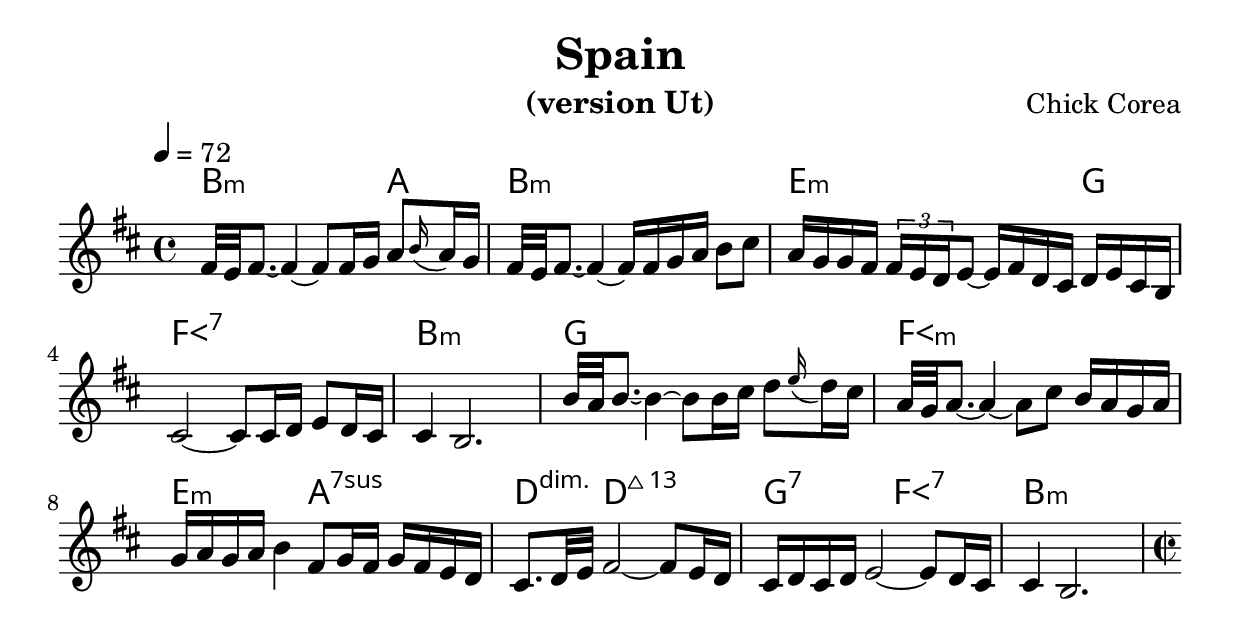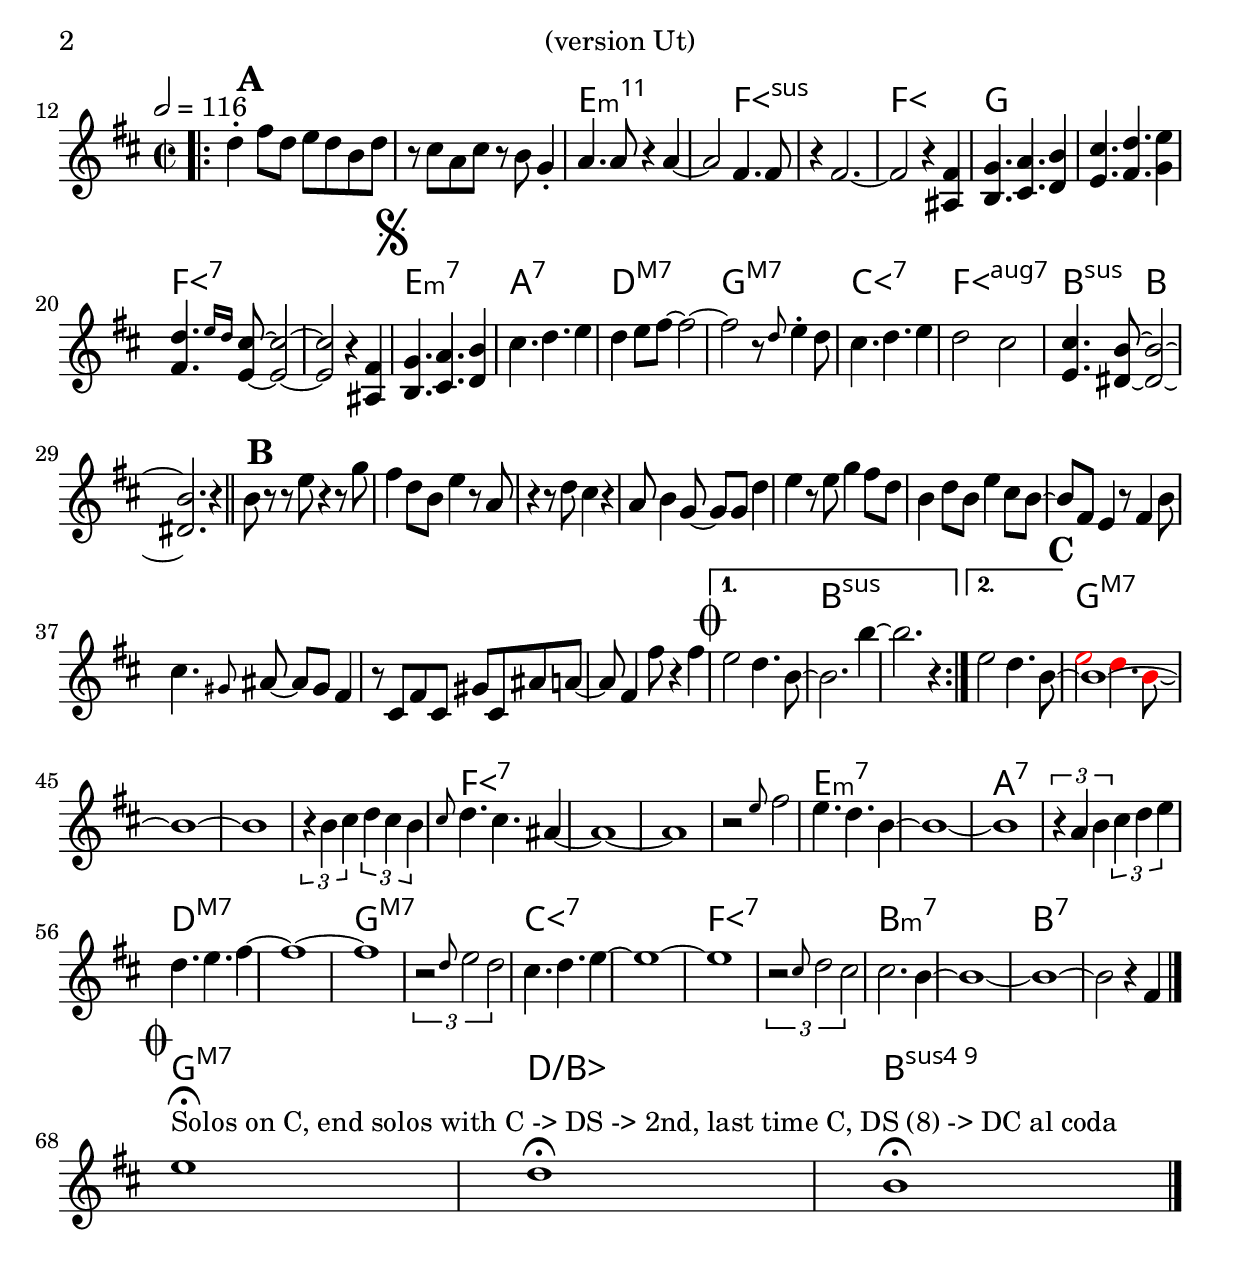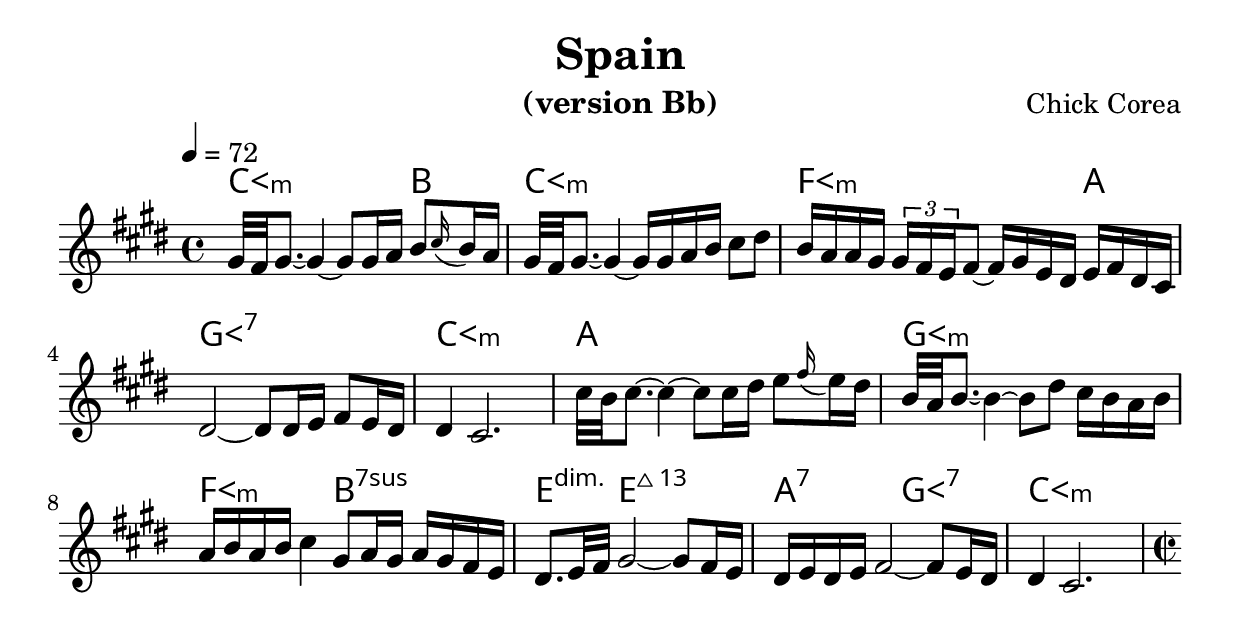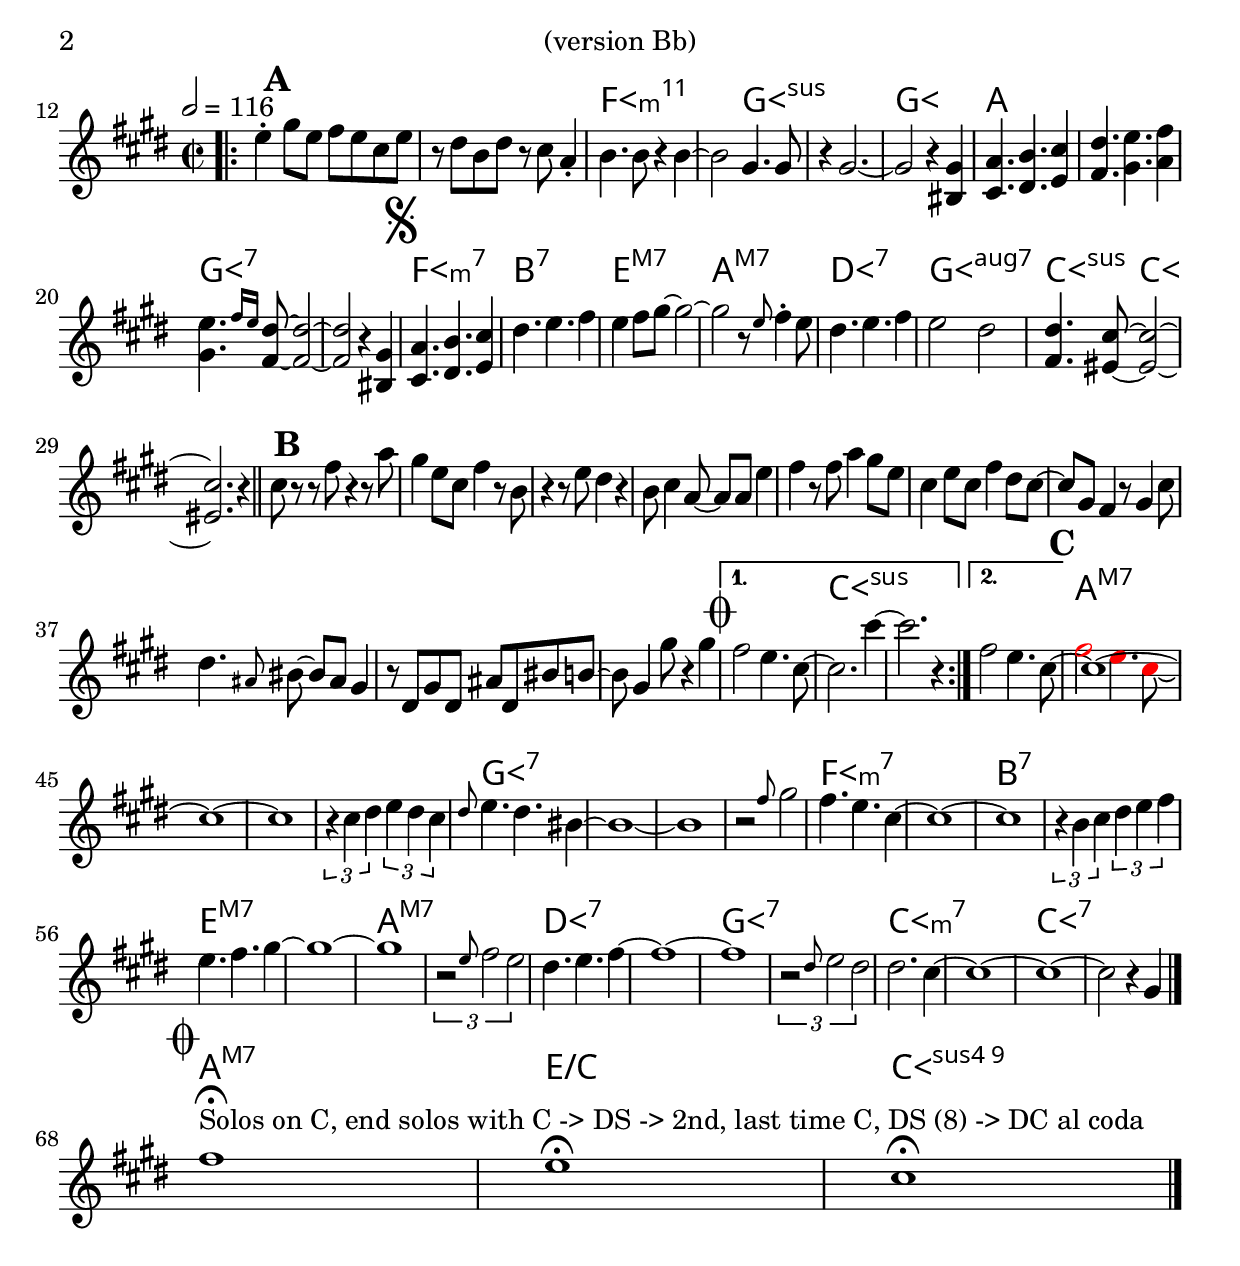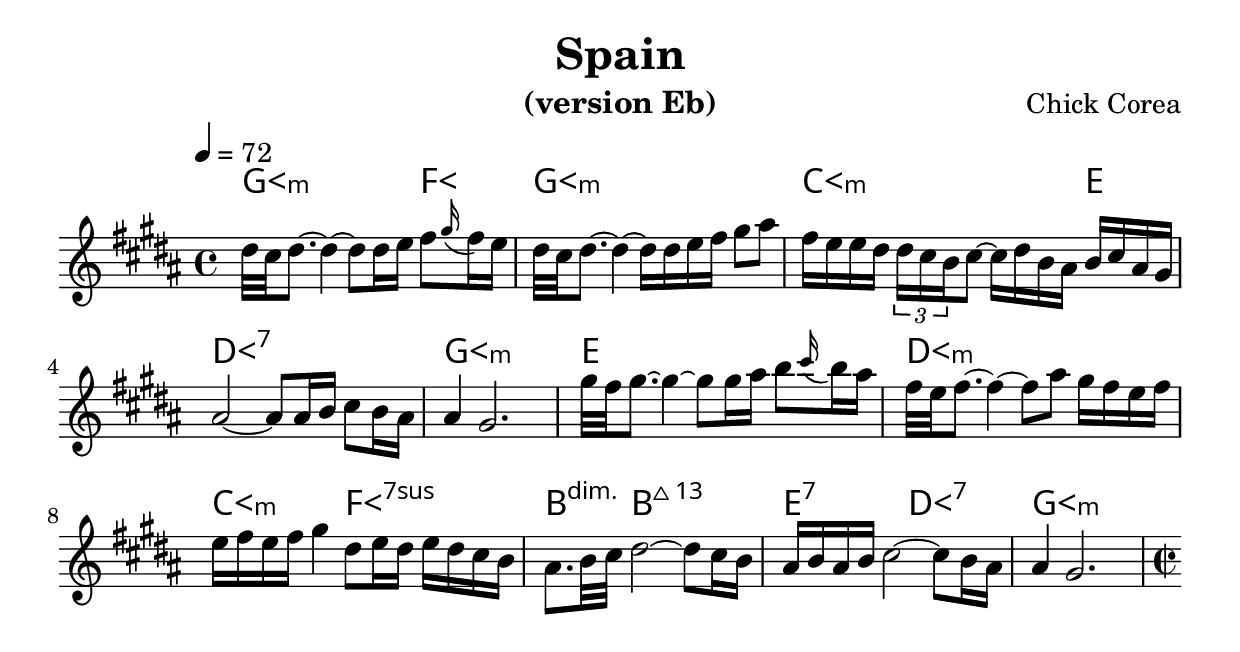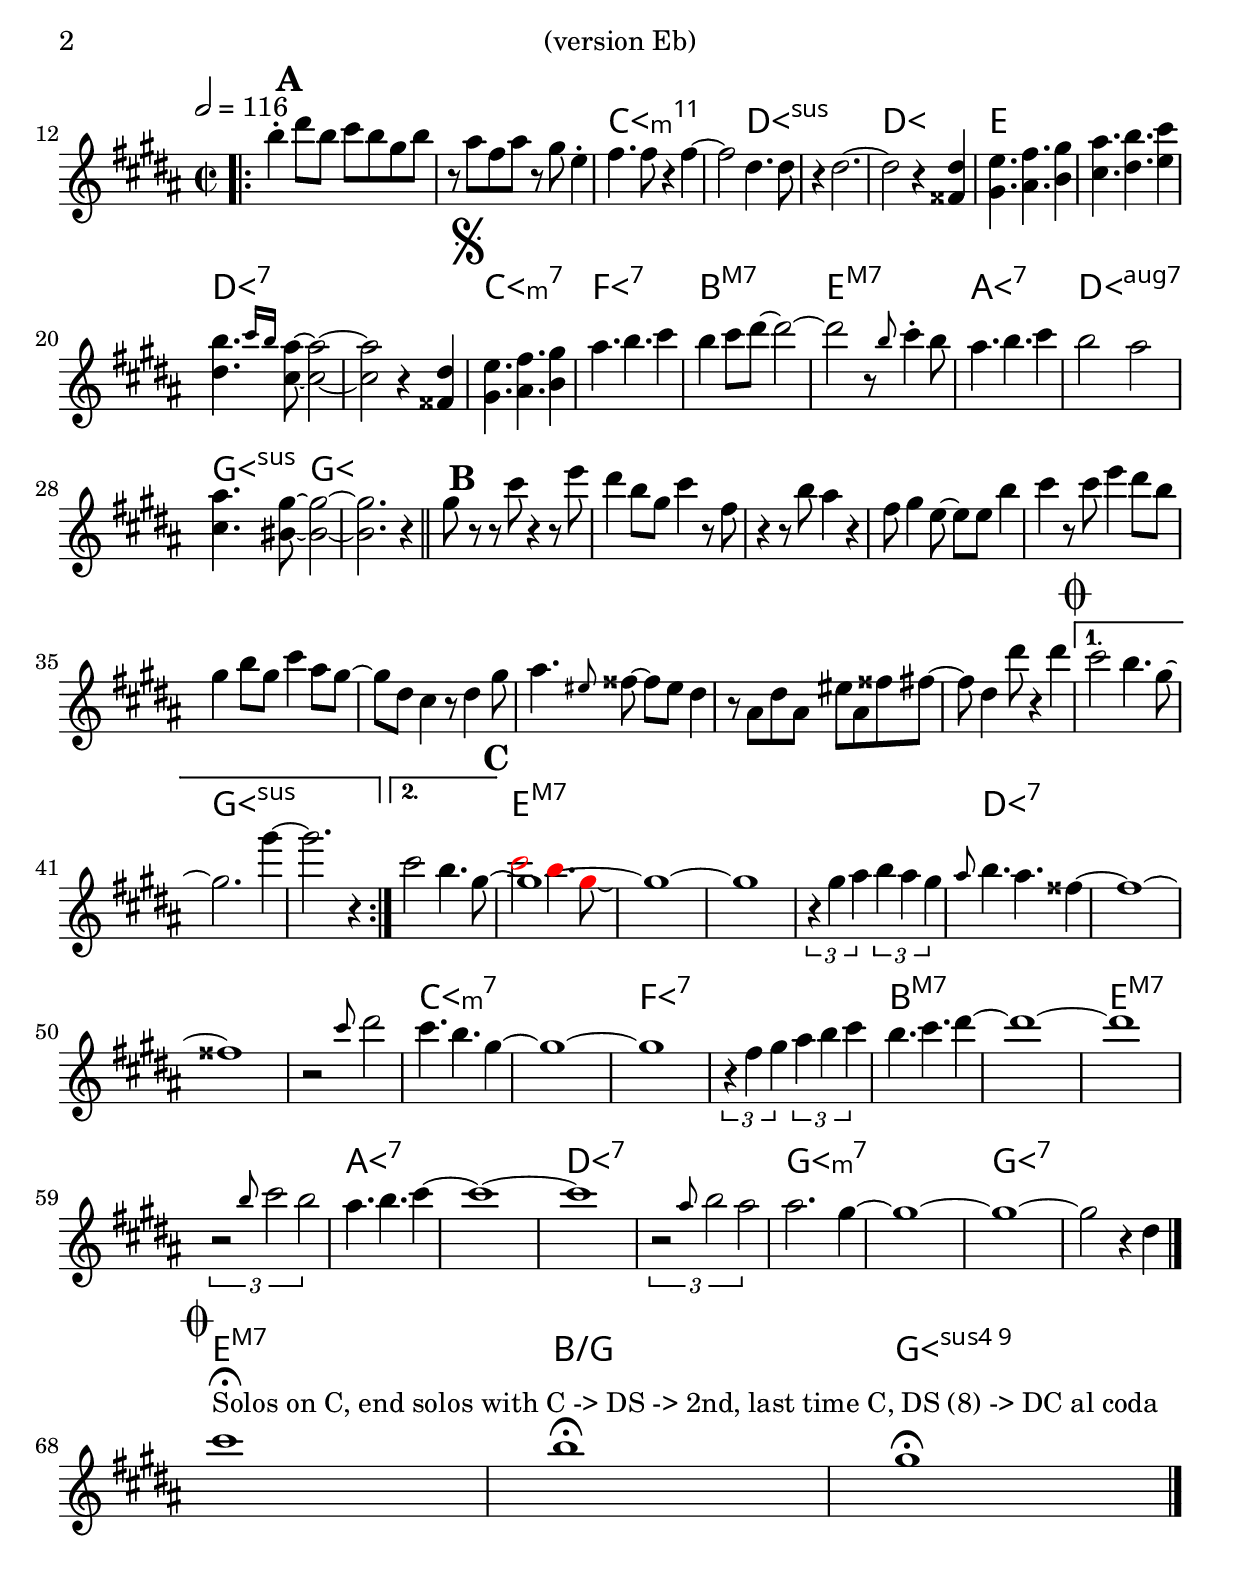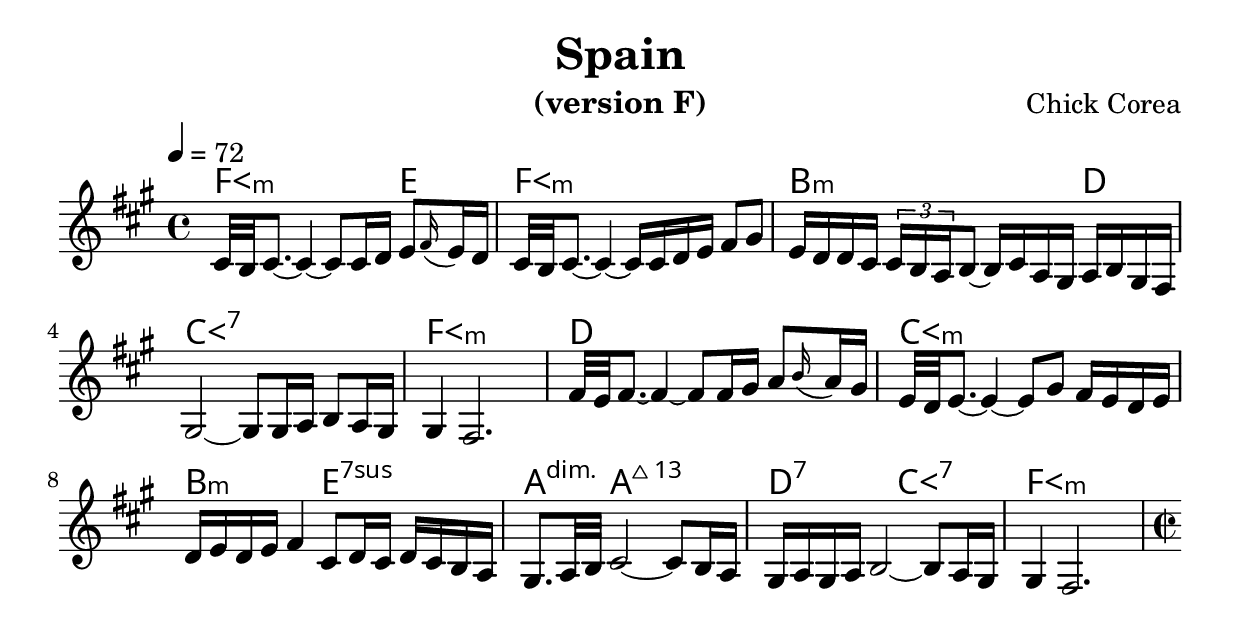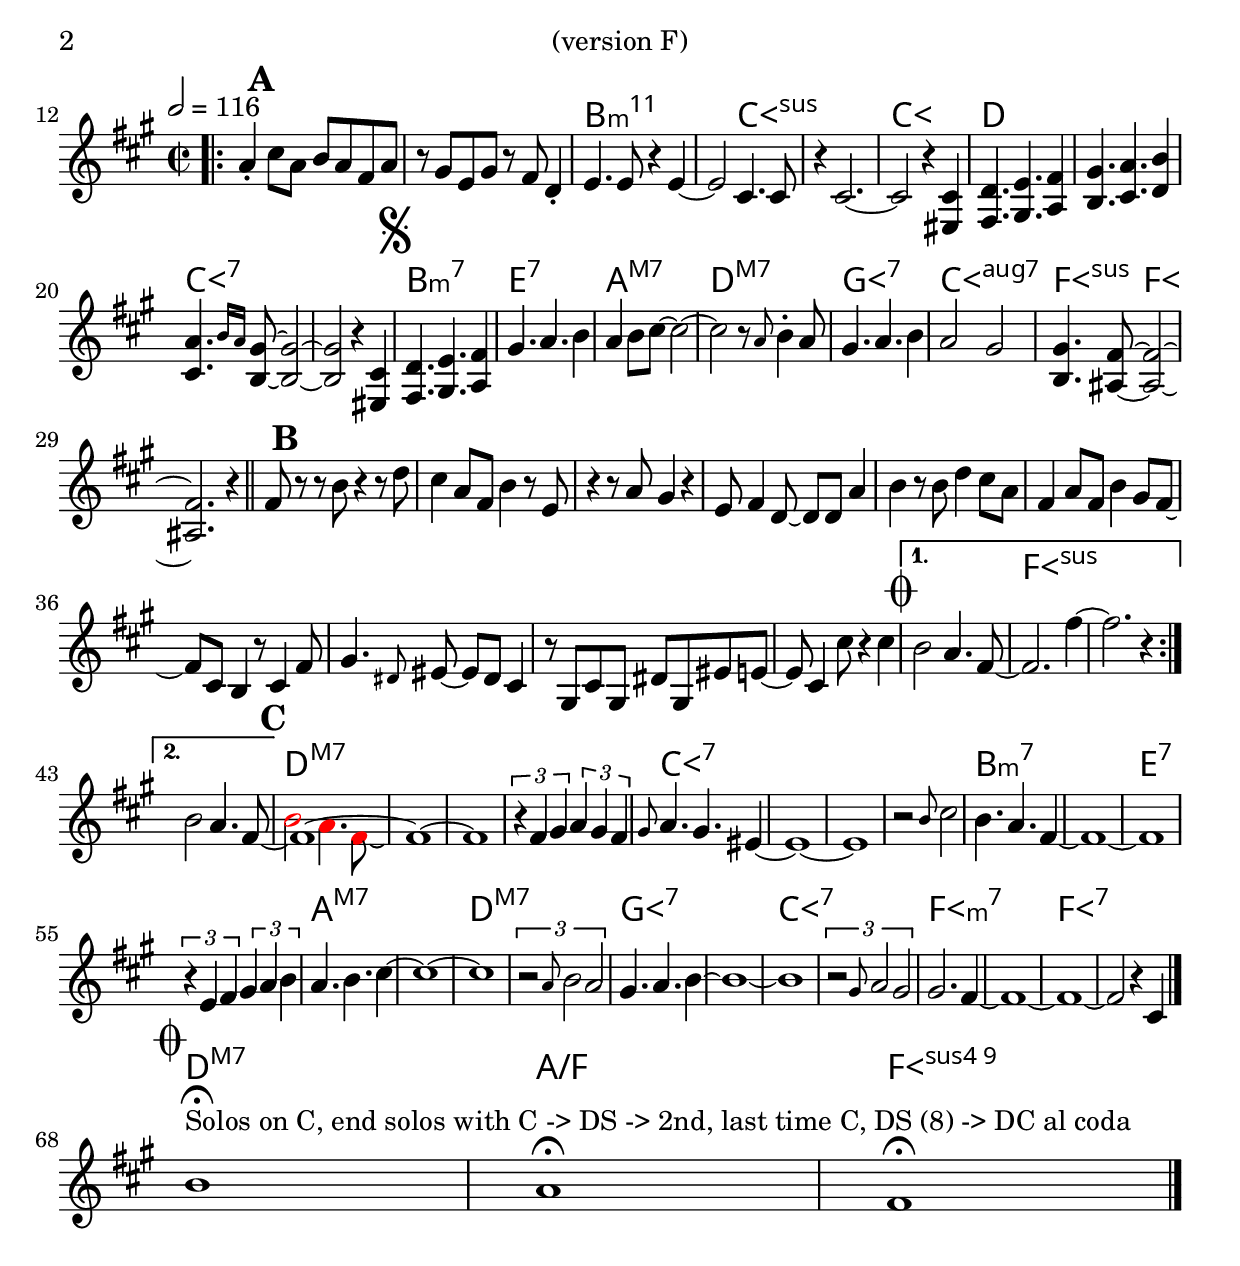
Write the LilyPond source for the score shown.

% Created on Mon Sep 20 15:23:38 CEST 2010
\version "2.22.0"

#(set-global-staff-size 24)
#(set-default-paper-size "a4")

\include "utils/AccordsJazzDefs.ly"

\paper { indent = 0\cm
ragged-bottom=##t
} 

\header {
	title = "Spain" 
 	composer = "Chick Corea"
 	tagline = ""

}




accords = \chords {
  b2.:m a4 b1:m
  e2.:m g4 fis1:7 b:m
  g fis:m e2:m a:7sus4
  d4:dim d2.:maj7.13
  g2:7 fis:7 b1:m
  \repeat volta 2 {
  s1 s e:m11 s2 fis:sus4 s1 fis g s fis:7 s
  e:m7 a:7 d:maj7 g:maj7 cis:7 fis:7.5+ b2:sus4 b s1
  \repeat unfold 10 {s1}}
  \alternative {{s b:sus4 s}{s}}
  g:maj7 s s s
  fis:7 s s s
  e:m7 s a:7 s
  d:maj7 s g:maj7 s
  cis:7 s fis:7 s 
  b:m7 s b:7 s
  g:maj7 d/bes b:sus4.9
%	c1:m7.5+.9+ % un accord
%	es:m7 % un deuxiÃ¨me
}

voix = \relative c' { 	
 % Type notes here 
\compressEmptyMeasures
fis32 e fis8.~ fis4~ fis8 fis16 g a8 \grace {b16(} a16) g
fis32 e fis8.~ fis4~ fis16 fis g a b8 cis
a16 g g fis \tuplet 3/2 {fis e d} e8~ e16 fis d cis d e cis b
cis2~ cis8 cis16 d e8 d16 cis cis4 b2.
b'32 a b8.~ b4~ b8 b16 cis d8 \grace {e16(} d16) cis
a32 g a8.~ a4~ a8 cis b16 a g a
g a g a b4 fis8 g16 fis g fis e d
cis8. d32 e fis2~ fis8 e16 d
cis d cis d e2~ e8 d16 cis cis4 b2.
\pageBreak
\time 2/2
\tempo 2 = 116
%\set Timing.beamExceptions = #'()
\repeat volta 2 {
d'4-. \mark \default fis8 d e d b d
r cis a cis r  b g4-.
a4. a8 r4 a~ a2 fis4. fis8
r4 fis2.~ fis2 r4 <fis ais,>
<g b,>4. <a cis,> <b d,>4 <cis e,>4. <d fis,> <e g,>4
<d fis,>4. \grace {e16 d} <cis e,>8~  <cis e,>2~ <cis e,> r4 <fis, ais,>
\mark \markup { \musicglyph "scripts.segno" }
<g b,>4. <a cis,> <b d,>4 cis4. d e4
d e8 fis~ fis2~ fis r8 \grace {d} e4-. d8
cis4. d e4 d2 cis <cis e,>4. <b dis,>8~ <b dis,>2~ <b dis,>2. r4
\bar "||"
b8 \mark \default r r e r4 r8 g
fis4 d8 b e4 r8 a,
r4 r8 d cis4 r
a8 b4 g8~ g g d'4
e r8 e g4 fis8 d
b4 d8 b e4 cis8 b~ 
b fis e4 r8 fis4 b8
cis4. \grace {gis8} ais~ ais gis fis4
r8 cis fis cis gis' cis, ais' a~
a fis4 fis'8 r4 fis
\mark \markup { \musicglyph "scripts.coda" }
}
\alternative {
  {e2 d4. b8~ b2. b'4~ b2. r4}
  {e,2 d4. b8~}
}
<< {\voiceOne \mark \default b1~ b~ b}
   \new Voice
   {\voiceTwo  \override NoteHead.color = #red e2 d4. b8\laissezVibrer s1 s}
>> \oneVoice
\tuplet 3/2 {r4 b cis} \tuplet 3/2 {d cis b}
\grace {cis8} d4. cis ais4~ ais1~ ais
r2 \grace {e'8} fis2 e4. d b4~ b1~  b
\tuplet 3/2 {r4 a b} \tuplet 3/2 {cis d e}
d4. e fis4~ fis1~ fis
\tuplet 3/2 {r2 \grace {d8} e2 d}
cis4. d e4~ e1~ e
\tuplet 3/2 {r2 \grace {cis8} d2 cis}
cis2. b4~ b1~ b~ b2 r4 fis
\bar "|."
\break
\mark \markup {\musicglyph "scripts.coda" } e'1\fermata^"Solos on C, end solos with C -> DS -> 2nd, last time C, DS (8) -> DC al coda"  d\fermata b\fermata \bar "|."




%c4^\markup{Essai} cis c cis
%\mark \markup {\musicglyph "scripts.coda" }
%c cis c c \break
%\mark \markup { \column % vspace avant solos si besoin
%  { " " 
%    " " 
%    " "
%  " "
%  " "}
% } 
% c c c c c c c c
}

staffViolon = \new Staff {
	\time 4/4
	\tempo 4 = 72
	\set Staff.midiInstrument = "trumpet"
	\key d \major
	\clef treble
	\accidentalStyle modern-cautionary
	\voix
}

theme = \staffViolon

\include "utils/books.ly"
